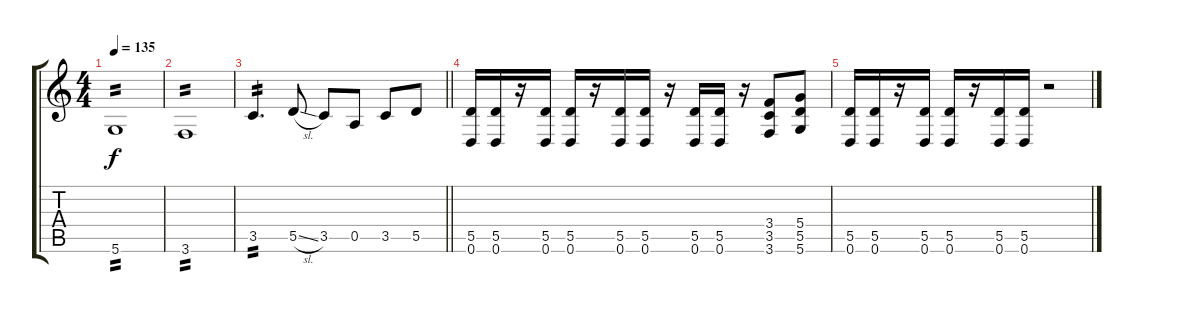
\track "" {instrument distortionguitar}
\staff {score tabs}
\tuning (E4 B3 G3 D3 A2 D2) {hide}
\ts (4 4)
\tempo 135
\clef g2
\ks c
5.6.1{tp 2 dy f} |
3.6.1{tp 2} |
\barLineRight lightlight
3.5.4{d tp 2} 5.5{sl}.8 3.5.8 0.5.8 3.5.8 5.5.8 |
(5.5 0.6).16 (5.5 0.6).16 r.16 (5.5 0.6).16 (5.5 0.6).16 r.16 (5.5 0.6).16 (5.5 0.6).16 r.16 (5.5 0.6).16 (5.5 0.6).16 r.16 (3.4 3.5 3.6).8 (5.4 5.5 5.6).8 |
(5.5 0.6).16 (5.5 0.6).16 r.16 (5.5 0.6).16 (5.5 0.6).16 r.16 (5.5 0.6).16 (5.5 0.6).16 r.2
